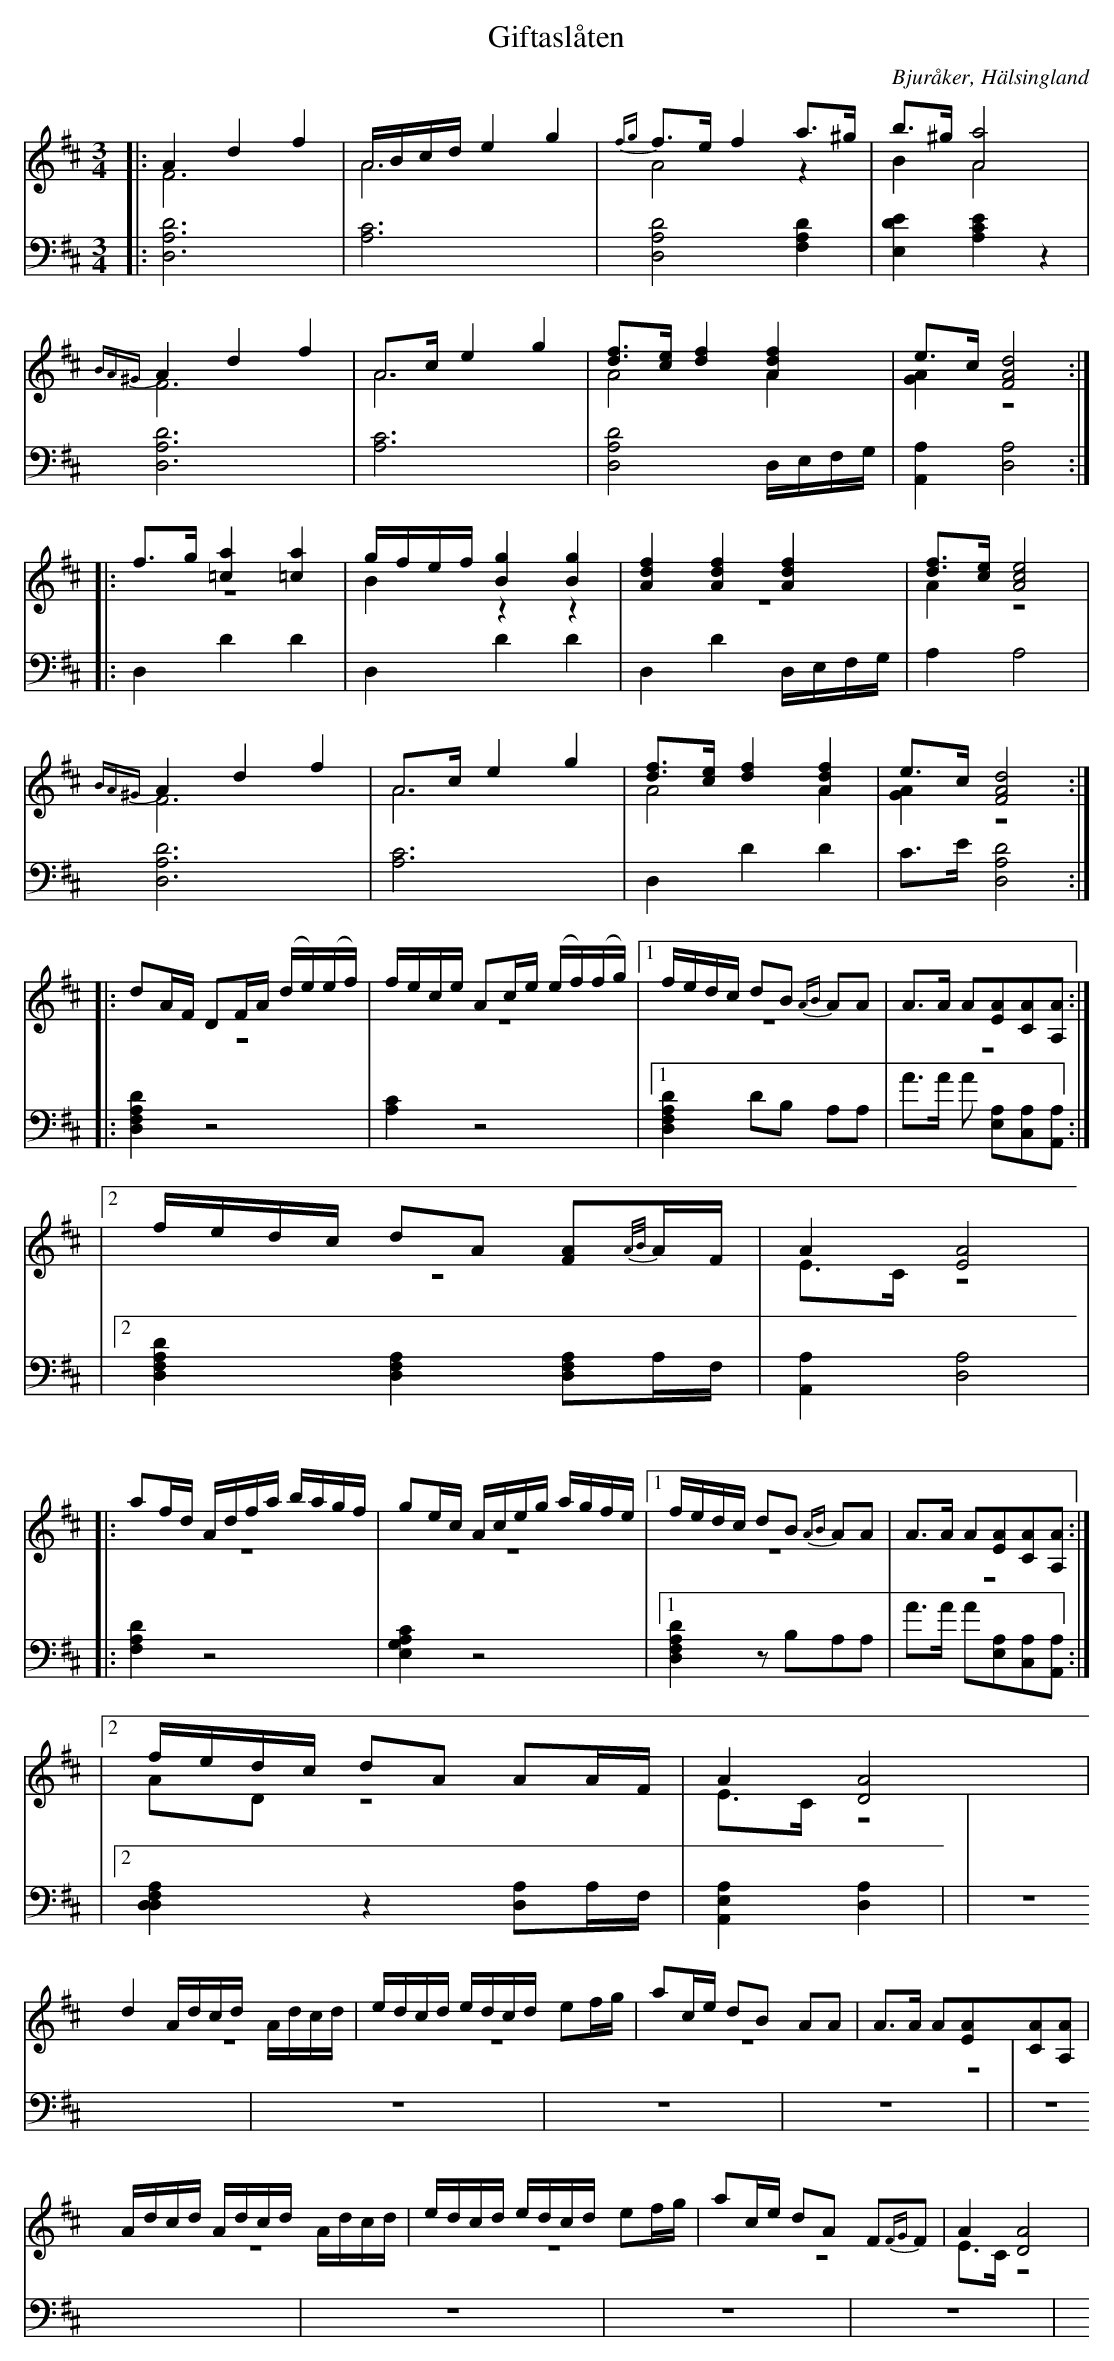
X:1
T: Giftaslåten
O: Bjuråker, Hälsingland
M: 3/4
L: 1/8
K: D
V:1
V:2 merge
V:3
V:1
|: A2 d2 f2|A/B/c/d/ e2 g2|{fg}f>e f2 a>^g |b>^g [A4a4]|
 {BA^G}A2 d2 f2|A>c e2 g2|[df]>[ce] [d2f2] [A2d2f2]| e>c [F4A4d4]:|
|:f>g [=c2a2] [=c2a2]|g/f/e/f/ [B2g2] [B2g2]|[A2d2f2] [A2d2f2] [A2d2f2] |[df]>[ce] [A4c4e4]|
{BA^G}A2 d2 f2|A>c e2 g2|[df]>[ce] [d2f2] [A2d2f2]| e>c [F4A4d4]:|
|:dA/F/ DF/A/ (d/e/)(e/f/)|f/e/c/e/ Ac/e/ (e/f/)(f/g/)|1 f/e/d/c/ dB {AB}AA|A>A A[EA][CA][A,A]:|
|2 f/e/d/c/ dA [FA]{A/B/}A/F/|A2 [E4A4]|
|:af/d/ A/d/f/a/ b/a/g/f/|ge/c/ A/c/e/g/ a/g/f/e/|1 f/e/d/c/ dB {AB}AA|A>A A[EA][CA][A,A]:|
|2 f/e/d/c/ dA AA/F/| A2 [D4A4]|
d2 A/d/c/d/ A/d/c/d/|e/d/c/d/ e/d/c/d/ ef/g/|ac/e/ dB AA|A>A A[EA][CA][A,A]|
A/d/c/d/ A/d/c/d/ A/d/c/d/|e/d/c/d/ e/d/c/d/ ef/g/| ac/e/ dA F{FG}F|A2 [D4A4]|
V:2
|: F6| A6|A4 z2|B2 A4|
F6| A6|A4 A2|[G2A2] z4:|
|:z6|B2 z2 z2|z6|A2 z4|
F6|A6|A4 A2|[G2A2] z4:|
|:z6|z6|1 z6|z6:|
|2 z6|E>C z4|
|:z6|z6|1 z6|z6:|
|2 AD z4|E>C z4|
|z6|z6|z6|z6|
|z6|z6|z6|E>C z4|
V:4 clef bass
|: [D,6A,6D6]| [A,6C6]|[D,4A,4D4] [F,2A,2D2]|[E,2D2E2] [A,2C2E2] z2|
[D,6A,6D6]| [A,6C6]|[D,4A,4D4] D,/E,/F,/G,/|[A,,2A,2] [D,4A,4] :|
|:D,2 D2 D2|D,2 D2 D2|D,2 D2 D,/E,/F,/G,/|A,2 A,4|
[D,6A,6D6]|[A,6C6]| D,2 D2 D2|C>E [D,4A,4D4] :|
|:[D,2F,2A,2D2] z4|[A,2C2] z4|1 [D,2F,2A,2D2] DB, A,A,|A>A A [E,A,][C,A,][A,,A,]:|
|2 [D,2F,2A,2D2] [D,2F,2A,2] [D,F,A,]A,/F,/ |[A,,2A,2] [D,4A,4]|
|:[F,2A,2D2] z4|[E,2G,2A,2C2] z4|1 [D,2F,2A,2D2] z B,A,A,|A>A A[E,A,][C,A,][A,,A,]:|
|2 [D,2F,2A,2D,2] z2 [D,A,]A,/F,/| [A,,2E,2A,2] [D,2A,2]|
|z6|z6|z6|z6|
|z6|z6|z6|z6|
